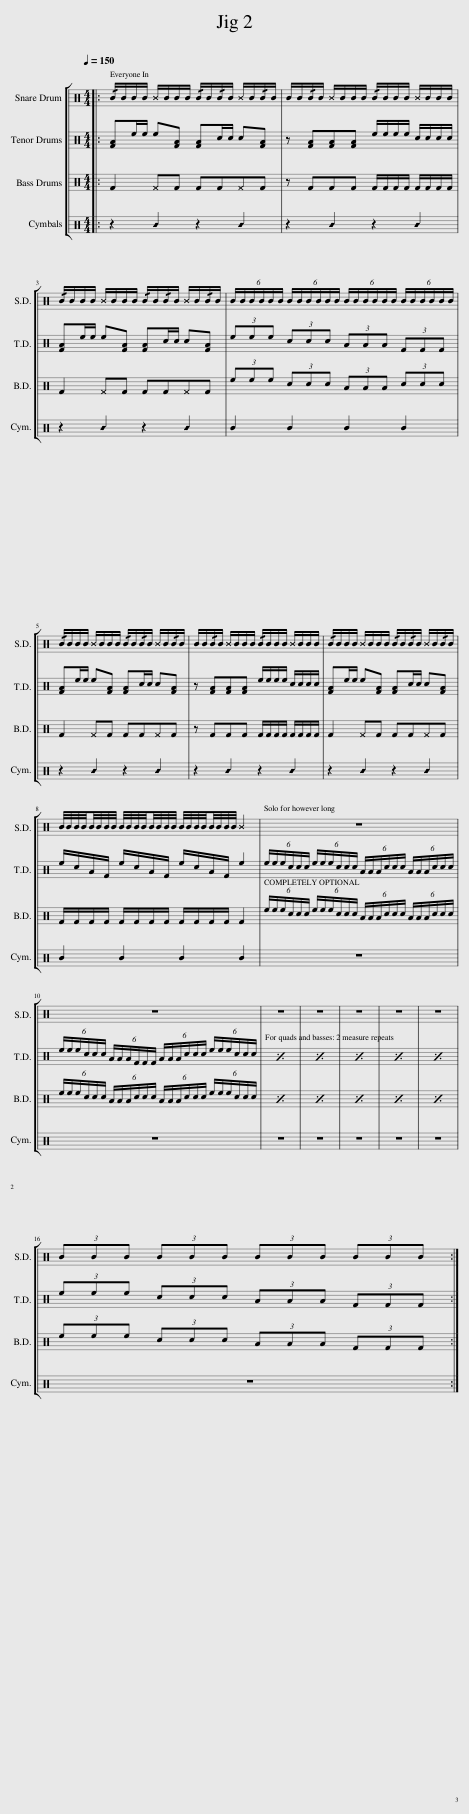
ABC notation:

X:1
%%score [ 1 2 3 4 ]
L:1/8
Q:1/4=150
M:4/4
I:linebreak $
K:C
V:1 perc
K:none
V:2 perc
K:none
V:3 perc
K:none
V:4 perc
K:none
V:1
|: !/!B/B/B/B/ ^B/B/B/B/ !/!B/B/!/!B/B/ ^B/B/!/!B/B/ | B/B/!/!B/B/ ^B/B/B/B/ !/!B/B/B/B/ ^B/B/B/B/ |$ !/!B/B/B/B/ ^B/B/B/B/ !/!B/B/!/!B/B/ ^B/B/!/!B/B/ | (6:4:6B/B/B/B/B/B/ (6:4:6B/B/B/B/B/B/ (6:4:6B/B/B/B/B/B/ (6:4:6B/B/B/B/B/B/ |$ !/!B/B/B/B/ ^B/B/B/B/ !/!B/B/!/!B/B/ ^B/B/!/!B/B/ | %5
 B/B/!/!B/B/ ^B/B/B/B/ !/!B/B/B/B/ ^B/B/B/B/ | !/!B/B/B/B/ ^B/B/B/B/ !/!B/B/!/!B/B/ ^B/B/!/!B/B/ |$ B/4B/4B/4B/4B/4B/4B/4B/4 B/4B/4B/4B/4B/4B/4B/4B/4 B/4B/4B/4B/4B/4B/4B/4B/4 ^B2 | z8 |$ z8 | %10
 z8 | z8 | z8 | z8 | z8 |$ %15
 (3BBB (3BBB (3BBB (3BBB :| %16
V:2
|: [FA]e/e/ e[FA] [FA]c/c/ c[FA] | z [FA][FA][FA] e/e/e/e/ c/c/c/c/ |$ [FA]e/e/ e[FA] [FA]c/c/ c[FA] | (3eee (3ccc (3AAA (3FFF |$ [FA]e/e/ e[FA] [FA]c/c/ c[FA] | %5
 z [FA][FA][FA] e/e/e/e/ c/c/c/c/ | [FA]e/e/ e[FA] [FA]c/c/ c[FA] |$ e/c/A/F/ e/c/A/F/ e/c/A/F/ e2 | (6:4:6e/e/e/c/c/c/ (6:4:6e/e/e/c/c/c/ (6:4:6A/A/A/c/c/c/ (6:4:6A/A/A/c/c/c/ |$ (6:4:6e/e/e/c/c/c/ (6:4:6A/A/A/F/F/F/ (6:4:6A/A/A/c/c/c/ (6:4:6e/e/e/c/c/c/ | %10
 x8 | x8 | x8 | x8 | x8 |$ %15
 (3eee (3ccc (3AAA (3FFF :| %16
V:3
|: F2 ^FF FF^FF | z FFF F/F/F/F/ F/F/F/F/ |$ F2 ^FF FF^FF | (3eee (3ccc (3AAA (3ccc |$ F2 ^FF FF^FF | %5
 z FFF F/F/F/F/ F/F/F/F/ | F2 ^FF FF^FF |$ F/F/F/F/ F/F/F/F/ F/F/F/F/ F2 | (6:4:6e/e/e/c/c/c/ (6:4:6e/e/e/c/c/c/ (6:4:6A/A/A/c/c/c/ (6:4:6A/A/A/c/c/c/ |$ (6:4:6e/e/e/c/c/c/ (6:4:6A/A/A/c/c/c/ (6:4:6A/A/A/c/c/c/ (6:4:6e/e/e/c/c/c/ | %10
 x8 | x8 | x8 | x8 | x8 |$ %15
 (3eee (3ccc (3AAA (3FFF :| %16
V:4
|: z2 _B2 z2 _B2 | z2 _B2 z2 _B2 |$ z2 _B2 z2 _B2 | B2 B2 B2 B2 |$ z2 _B2 z2 _B2 | %5
 z2 _B2 z2 _B2 | z2 _B2 z2 _B2 |$ B2 B2 B2 B2 | z8 |$ z8 | %10
 z8 | z8 | z8 | z8 | z8 |$ %15
 z8 :| %16
